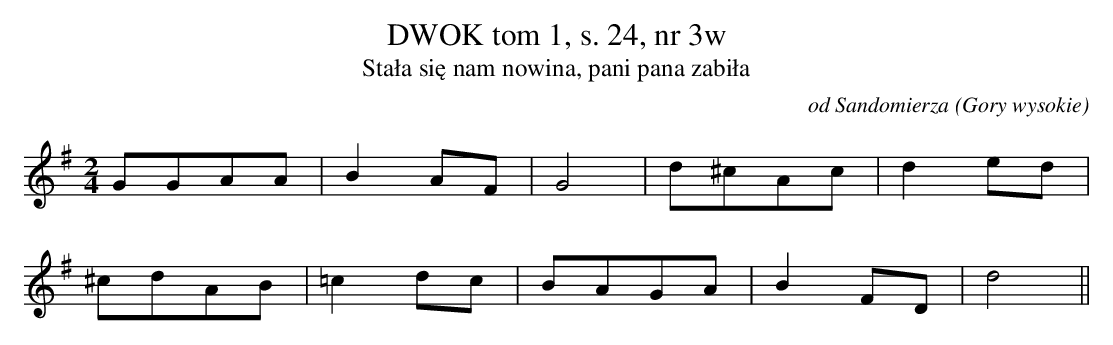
X:1
T:DWOK tom 1, s. 24, nr 3w
T:Stała się nam nowina, pani pana zabiła
O:od Sandomierza (Gory wysokie)
M:2/4
L:1/8
K:G
GGAA | B2AF | G4 |d^cAc | d2ed |
 ^cdAB | =c2dc |BAGA | B2FD | d4||
